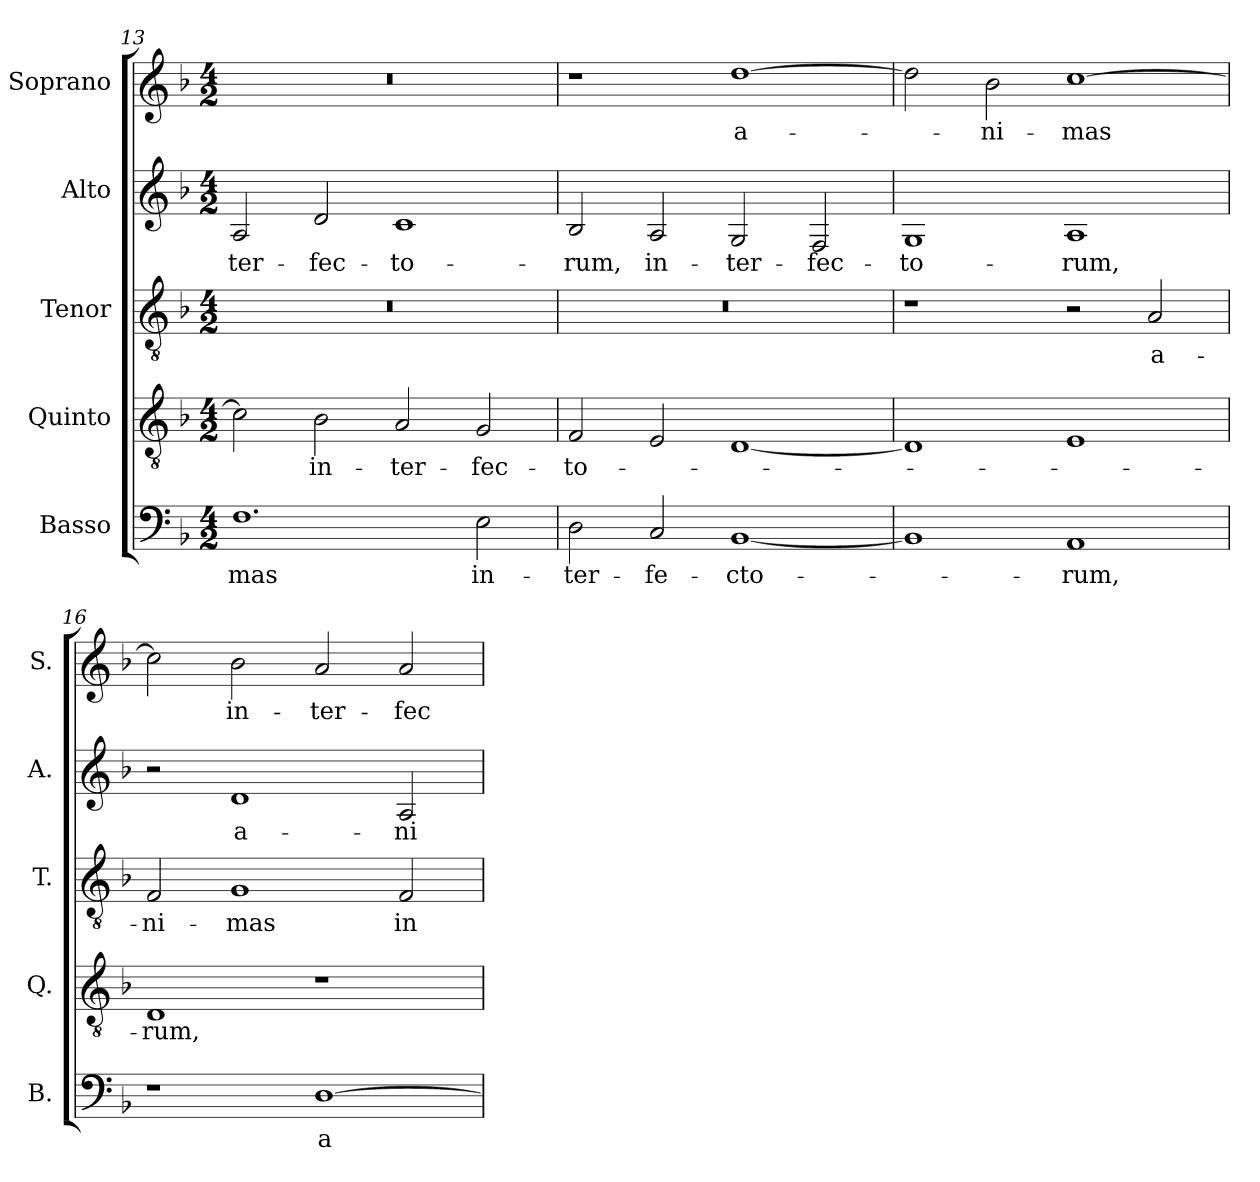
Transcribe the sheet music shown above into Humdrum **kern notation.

**kern	**text	**kern	**text	**kern	**text	**kern	**text	**kern	**text
*part5	*part5	*part4	*part4	*part3	*part3	*part2	*part2	*part1	*part1
*staff5	*staff5	*staff4	*staff4	*staff3	*staff3	*staff2	*staff2	*staff1	*staff1
*I"Basso	*	*I"Quinto	*	*I"Tenor	*	*I"Alto	*	*I"Soprano	*
*I'B.	*	*I'Q.	*	*I'T.	*	*I'A.	*	*I'S.	*
*clefF4	*	*clefGv2	*	*clefGv2	*	*clefG2	*	*clefG2	*
*	*	*ITrd7c12	*	*ITrd7c12	*	*	*	*	*
*k[b-]	*	*k[b-]	*	*k[b-]	*	*k[b-]	*	*k[b-]	*
*F:	*	*F:	*	*F:	*	*F:	*	*F:	*
*M4/2	*	*M4/2	*	*M4/2	*	*M4/2	*	*M4/2	*
=13	=13	=13	=13	=13	=13	=13	=13	=13	=13
!	!LO:LY:b:color=#000000	!	!	!LO:N:vis=1	!	!	!	!	!
!	!	!	!	!	!	!	!LO:LY:b:color=#000000	!LO:N:vis=1	!
1.Fi	-mas	2Ci\]	.	0r	.	2Ai/	-ter-	0r	.
!	!	!	!LO:LY:b:color=#000000	!	!	!	!	!	!
!	!	!	!	!	!	!	!LO:LY:b:color=#000000	!	!
.	.	2BB-i\	in-	.	.	2di/	-fec-	.	.
!	!	!	!LO:LY:b:color=#000000	!	!	!	!	!	!
!	!	!	!	!	!	!	!LO:LY:b:color=#000000	!	!
.	.	2AAi/	-ter-	.	.	1ci	-to-	.	.
!	!LO:LY:b:color=#000000	!	!	!	!	!	!	!	!
!	!	!	!LO:LY:b:color=#000000	!	!	!	!	!	!
2Ei\	in-	2GGi/	-fec-	.	.	.	.	.	.
!!LO:LB:g=z
=14	=14	=14	=14	=14	=14	=14	=14	=14	=14
!	!LO:LY:b:color=#000000	!	!	!	!	!	!	!	!
!	!	!	!LO:LY:b:color=#000000	!LO:N:vis=1	!	!	!	!	!
!	!	!	!	!	!	!	!LO:LY:b:color=#000000	!	!
2Di\	-ter-	2FFi/	-to-	0r	.	2B-i/	-rum,	1r	.
!	!LO:LY:b:color=#000000	!	!	!	!	!	!	!	!
!	!	!	!	!	!	!	!LO:LY:b:color=#000000	!	!
2Ci/	-fe-	2EEi/	.	.	.	2Ai/	in-	.	.
!	!LO:LY:b:color=#000000	!	!	!	!	!	!	!	!
!	!	!	!	!	!	!	!LO:LY:b:color=#000000	!	!
!	!	!	!	!	!	!	!	!	!LO:LY:b:color=#000000
[1BB-i	-cto-	[1DDi	.	.	.	2Gi/	-ter-	[1ddi	a-
!	!	!	!	!	!	!	!LO:LY:b:color=#000000	!	!
.	.	.	.	.	.	2Fi/	-fec-	.	.
=15	=15	=15	=15	=15	=15	=15	=15	=15	=15
!	!	!	!	!	!	!	!LO:LY:b:color=#000000	!	!
1BB-i]	.	1DDi]	.	1r	.	1Gi	-to-	2ddi\]	.
!	!	!	!	!	!	!	!	!	!LO:LY:b:color=#000000
.	.	.	.	.	.	.	.	2b-i\	-ni-
!	!LO:LY:b:color=#000000	!	!	!	!	!	!	!	!
!	!	!	!	!	!	!	!LO:LY:b:color=#000000	!	!
!	!	!	!	!	!	!	!	!	!LO:LY:b:color=#000000
1AAi	-rum,	1EEi	.	2r	.	1Ai	-rum,	[1cci	-mas
!	!	!	!	!	!LO:LY:b:color=#000000	!	!	!	!
.	.	.	.	2AAi/	a-	.	.	.	.
=16	=16	=16	=16	=16	=16	=16	=16	=16	=16
!	!	!	!LO:LY:b:color=#000000	!	!	!	!	!	!
!	!	!	!	!	!LO:LY:b:color=#000000	!	!	!	!
1r	.	1DDi	-rum,	2FFi/	-ni-	2r	.	2cci\]	.
!	!	!	!	!	!LO:LY:b:color=#000000	!	!	!	!
!	!	!	!	!	!	!	!LO:LY:b:color=#000000	!	!
!	!	!	!	!	!	!	!	!	!LO:LY:b:color=#000000
.	.	.	.	1GGi	-mas	1di	a-	2b-i\	in-
!	!LO:LY:b:color=#000000	!	!	!	!	!	!	!	!
!	!	!	!	!	!	!	!	!	!LO:LY:b:color=#000000
[1Di	a-	1r	.	.	.	.	.	2ai/	-ter-
!	!	!	!	!	!LO:LY:b:color=#000000	!	!	!	!
!	!	!	!	!	!	!	!LO:LY:b:color=#000000	!	!
!	!	!	!	!	!	!	!	!	!LO:LY:b:color=#000000
.	.	.	.	2FFi/	in-	2Ai/	-ni-	2ai/	-fec-
=	=	=	=	=	=	=	=	=	=
*-	*-	*-	*-	*-	*-	*-	*-	*-	*-
